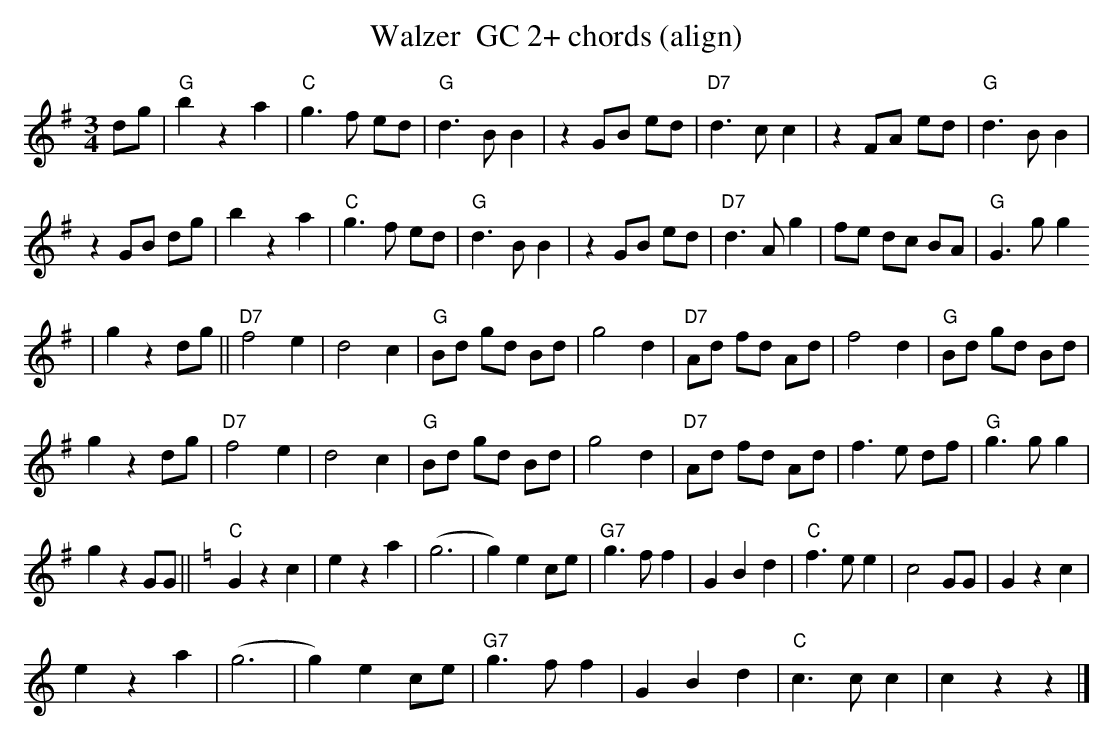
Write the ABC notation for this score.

X:1
T:Walzer  GC 2+ chords (align)
M:3/4
L:1/8
K:Gmaj%%MIDI gchordon
dg | "G"b2z2a2 | "C"g3f ed | "G"d3BB2 | z2GB ed | "D7"d3cc2 | z2FA ed | \
"G"d3BB2 |
z2GB dg | b2z2a2 | "C"g3f ed | "G"d3BB2 | z2GB ed | "D7"d3Ag2 | \
fe dc BA | "G"G3gg2
| g2z2dg || "D7"f4e2 | d4c2 | "G"Bd gd Bd | g4d2 | \
"D7"Ad fd Ad | f4d2 | "G"Bd gd Bd |
g2z2dg | "D7"f4e2 | d4c2 | "G"Bd gd Bd | \
g4d2 | "D7"Ad fd Ad | f3e df | "G"g3gg2 |
g2z2 GG || [K:Cmaj] [L:1/4] "C"Gzc | eza | \
(g3 | g)e c/2e/2 | "G7"g>ff | GBd | "C"f>ee | c2 G/2G/2 | Gzc |
eza | (g3 | g)e c/2e/2 | "G7"g>ff | GBd | "C"c>cc | czz |]
